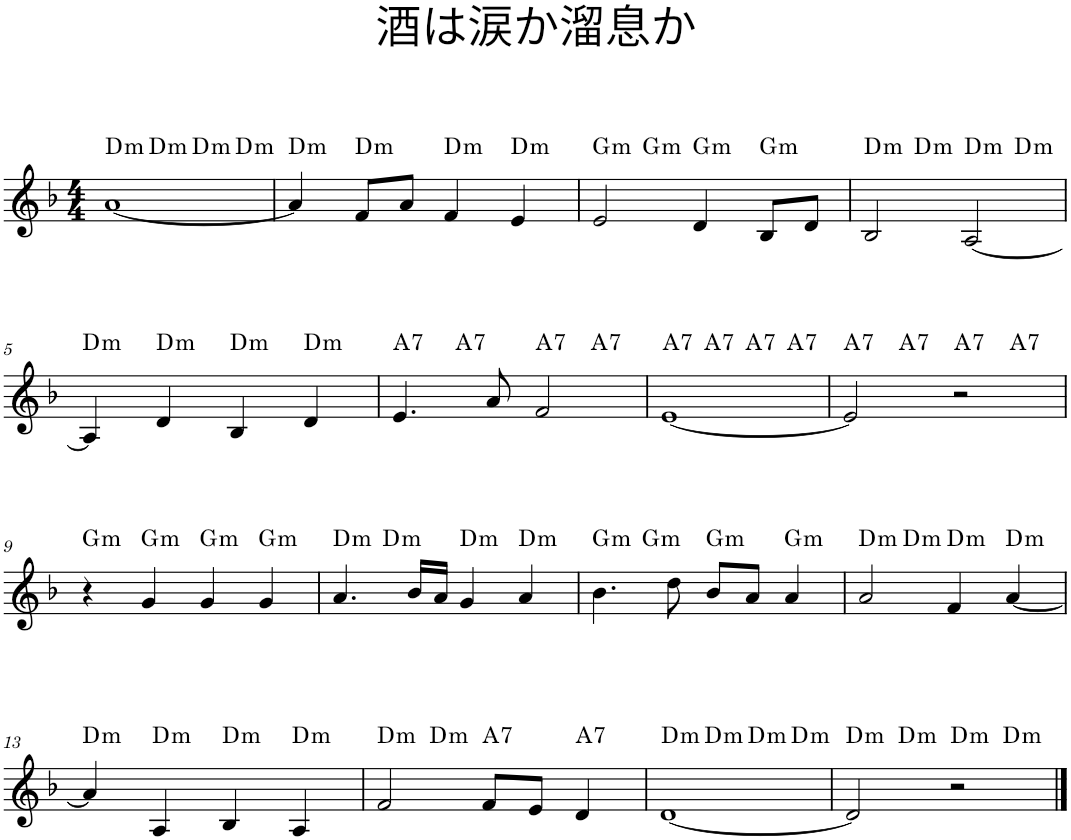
**kern	**harte
*part1	*part1
*staff1	*
*I"Piano	*
*I'Pno.	*
*clefG2	*
*k[b-]	*
*M4/4	*
=1	=1
!	!LO:H:kt=m
*^	*
*	*^	*
*	*	*^	*
[1a	4ryy	2ryy	2.ryy	D:min
!	!	!	!	!LO:H:kt=m
.	2.ryy	.	.	D:min
!	!	!	!	!LO:H:kt=m
.	.	2ryy	.	D:min
!	!	!	!	!LO:H:kt=m
.	.	.	4ryy	D:min
=2	=2	=2	=2	=2
!	!	!	!	!LO:H:kt=m
*v	*v	*v	*v	*
4a/]	D:min
!	!LO:H:kt=m
8f/L	D:min
8a/J	.
!	!LO:H:kt=m
4f/	D:min
!	!LO:H:kt=m
4e/	D:min
=3	=3
!	!LO:H:kt=m
*^	*
2e/	4ryy	G:min
!	!	!LO:H:kt=m
.	2.ryy	G:min
!	!	!LO:H:kt=m
4d/	.	G:min
!	!	!LO:H:kt=m
8B-/L	.	G:min
8d/J	.	.
=4	=4	=4
!	!	!LO:H:kt=m
*	*^	*
2B-/	4ryy	2.ryy	D:min
!	!	!	!LO:H:kt=m
.	2.ryy	.	D:min
!	!	!	!LO:H:kt=m
[2A/	.	.	D:min
!	!	!	!LO:H:kt=m
.	.	4ryy	D:min
!!LO:LB:g=z	!!	!!
=5	=5	=5	=5
!	!	!	!LO:H:kt=m
*v	*v	*v	*
4A/]	D:min
!	!LO:H:kt=m
4d/	D:min
!	!LO:H:kt=m
4B-/	D:min
!	!LO:H:kt=m
4d/	D:min
=6	=6
!	!LO:H:kt=7
*^	*
*	*^	*
4.e/	4ryy	2.ryy	A:7
!	!	!	!LO:H:kt=7
.	2.ryy	.	A:7
8a/	.	.	.
!	!	!	!LO:H:kt=7
2f/	.	.	A:7
!	!	!	!LO:H:kt=7
.	.	4ryy	A:7
=7	=7	=7	=7
!	!	!	!LO:H:kt=7
*	*	*^	*
[<1e	4ryy	2ryy	2.ryy	A:7
!	!	!	!	!LO:H:kt=7
.	2.ryy	.	.	A:7
!	!	!	!	!LO:H:kt=7
.	.	2ryy	.	A:7
!	!	!	!	!LO:H:kt=7
.	.	.	4ryy	A:7
=8	=8	=8	=8	=8
!	!	!	!	!LO:H:kt=7
*	*	*v	*v	*
2e/]	4ryy	2.ryy	A:7
!	!	!	!LO:H:kt=7
.	2.ryy	.	A:7
!	!	!	!LO:H:kt=7
2r	.	.	A:7
!	!	!	!LO:H:kt=7
.	.	4ryy	A:7
!!LO:LB:g=z	!!	!!
=9	=9	=9	=9
!	!	!	!LO:H:kt=m
*v	*v	*v	*
4r	G:min
!	!LO:H:kt=m
4g/	G:min
!	!LO:H:kt=m
4g/	G:min
!	!LO:H:kt=m
4g/	G:min
=10	=10
!	!LO:H:kt=m
*^	*
4.a/	4ryy	D:min
!	!	!LO:H:kt=m
.	2.ryy	D:min
16b-/LL	.	.
16a/JJ	.	.
!	!	!LO:H:kt=m
4g/	.	D:min
!	!	!LO:H:kt=m
4a/	.	D:min
=11	=11	=11
!	!	!LO:H:kt=m
4.b-\	4ryy	G:min
!	!	!LO:H:kt=m
.	2.ryy	G:min
8dd\	.	.
!	!	!LO:H:kt=m
8b-/L	.	G:min
8a/J	.	.
!	!	!LO:H:kt=m
4a/	.	G:min
=12	=12	=12
!	!	!LO:H:kt=m
2a/	4ryy	D:min
!	!	!LO:H:kt=m
.	2.ryy	D:min
!	!	!LO:H:kt=m
4f/	.	D:min
!	!	!LO:H:kt=m
[4a/	.	D:min
!!LO:LB:g=z	!!
=13	=13	=13
!	!	!LO:H:kt=m
*v	*v	*
4a/]	D:min
!	!LO:H:kt=m
4A/	D:min
!	!LO:H:kt=m
4B-/	D:min
!	!LO:H:kt=m
4A/	D:min
=14	=14
!	!LO:H:kt=m
*^	*
2f/	4ryy	D:min
!	!	!LO:H:kt=m
.	2.ryy	D:min
!	!	!LO:H:kt=7
8f/L	.	A:7
8e/J	.	.
!	!	!LO:H:kt=7
4d/	.	A:7
=15	=15	=15
!	!	!LO:H:kt=m
*^	*^	*
[<1d	4ryy	2ryy	2.ryy	D:min
!	!	!	!	!LO:H:kt=m
.	2.ryy	.	.	D:min
!	!	!	!	!LO:H:kt=m
.	.	2ryy	.	D:min
!	!	!	!	!LO:H:kt=m
.	.	.	4ryy	D:min
=16	=16	=16	=16	=16
!	!	!	!	!LO:H:kt=m
*	*	*v	*v	*
2d/]	4ryy	2.ryy	D:min
!	!	!	!LO:H:kt=m
.	2.ryy	.	D:min
!	!	!	!LO:H:kt=m
2r	.	.	D:min
!	!	!	!LO:H:kt=m
.	.	4ryy	D:min
*v	*v	*v	*
==	==
*-	*-
